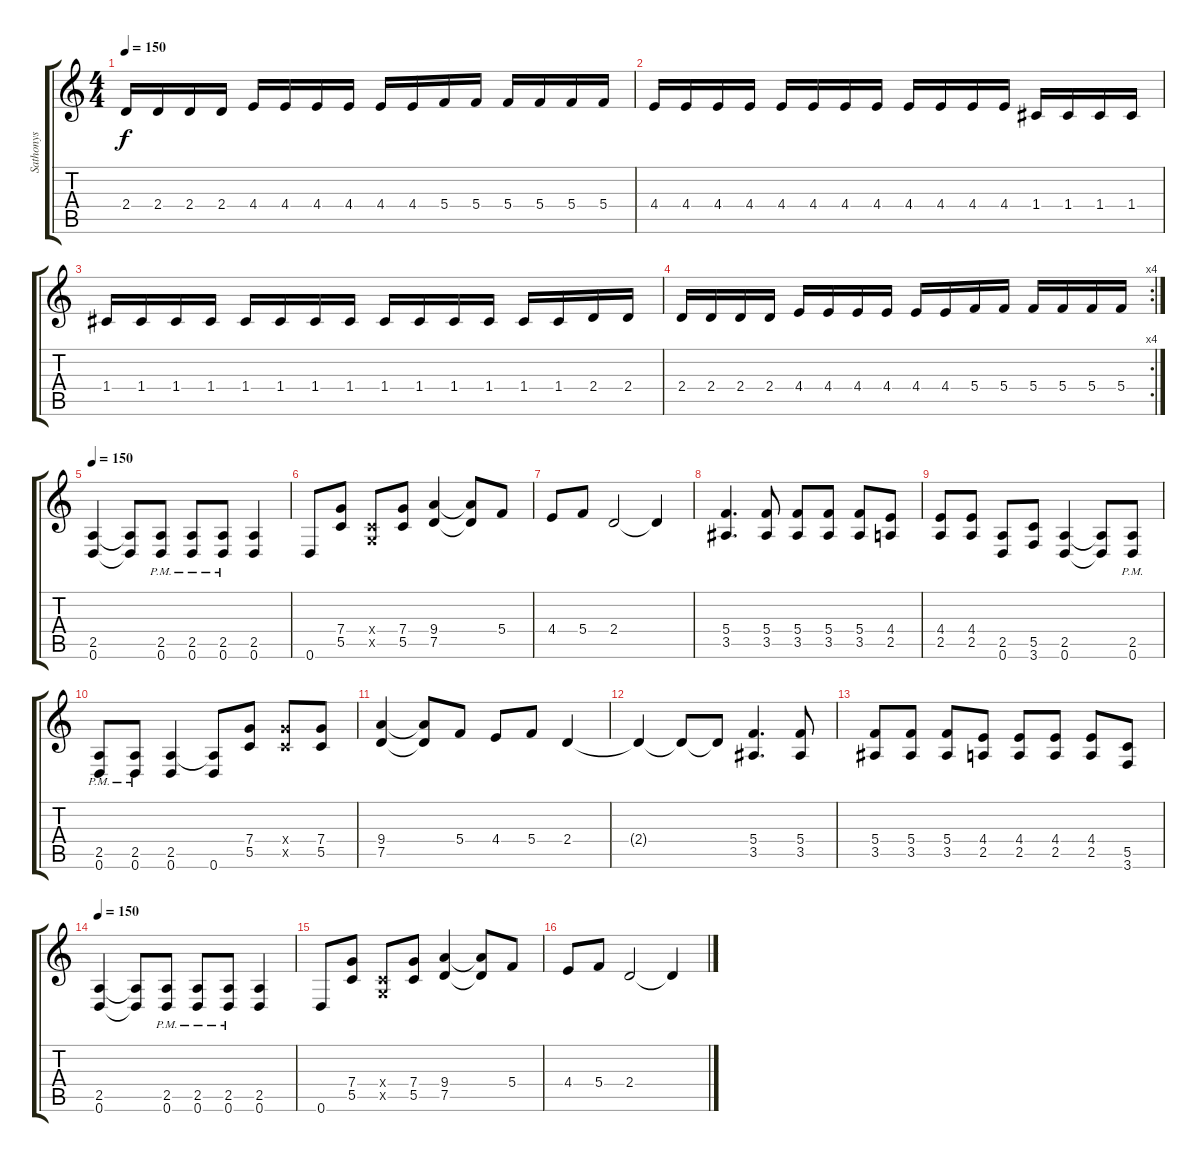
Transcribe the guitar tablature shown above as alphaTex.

\track ("Sathonys" "Sathonys") {instrument distortionguitar}
\staff {score tabs}
\tuning (D4 A3 F3 C3 G2 D2) {hide}
\ts (4 4)
\tempo 150
\clef g2
\ks c
2.4.16{dy f} 2.4.16 2.4.16 2.4.16 4.4.16 4.4.16 4.4.16 4.4.16 4.4.16 4.4.16 5.4.16 5.4.16 5.4.16 5.4.16 5.4.16 5.4.16 |
4.4.16 4.4.16 4.4.16 4.4.16 4.4.16 4.4.16 4.4.16 4.4.16 4.4.16 4.4.16 4.4.16 4.4.16 1.4.16 1.4.16 1.4.16 1.4.16 |
1.4.16 1.4.16 1.4.16 1.4.16 1.4.16 1.4.16 1.4.16 1.4.16 1.4.16 1.4.16 1.4.16 1.4.16 1.4.16 1.4.16 2.4.16 2.4.16 |
\rc 4
2.4.16 2.4.16 2.4.16 2.4.16 4.4.16 4.4.16 4.4.16 4.4.16 4.4.16 4.4.16 5.4.16 5.4.16 5.4.16 5.4.16 5.4.16 5.4.16 |
\tempo 150
(2.5 0.6).4 (2.5{t} 0.6{t}).8 (2.5{pm} 0.6{pm}).8 (2.5{pm} 0.6{pm}).8 (2.5{pm} 0.6{pm}).8 (2.5 0.6).4 |
0.6.8 (7.4 5.5).8 (0.4{x} 0.5{x}).8 (7.4 5.5).8 (9.4 7.5).4 (9.4{t} 7.5{t}).8 5.4.8 |
4.4.8 5.4.8 2.4.2 2.4{t}.4 |
(5.4 3.5).4{d} (5.4 3.5).8 (5.4 3.5).8 (5.4 3.5).8 (5.4 3.5).8 (4.4 2.5).8 |
(4.4 2.5).8 (4.4 2.5).8 (2.5 0.6).8 (5.5 3.6).8 (2.5 0.6).4 (2.5{t} 0.6{t}).8 (2.5{pm} 0.6{pm}).8 |
(2.5{pm} 0.6{pm}).8 (2.5{pm} 0.6{pm}).8 (2.5 0.6).4 (2.5{t} 0.6).8 (7.4 5.5).8 (7.4{x} 5.5{x}).8 (7.4 5.5).8 |
(9.4 7.5).4 (9.4{t} 7.5{t}).8 5.4.8 4.4.8 5.4.8 2.4.4 |
2.4{t}.4 2.4{t}.8 2.4{t}.8 (5.4 3.5).4{d} (5.4 3.5).8 |
(5.4 3.5).8 (5.4 3.5).8 (5.4 3.5).8 (4.4 2.5).8 (4.4 2.5).8 (4.4 2.5).8 (4.4 2.5).8 (5.5 3.6).8 |
\tempo 150
(2.5 0.6).4 (2.5{t} 0.6{t}).8 (2.5{pm} 0.6{pm}).8 (2.5{pm} 0.6{pm}).8 (2.5{pm} 0.6{pm}).8 (2.5 0.6).4 |
0.6.8 (7.4 5.5).8 (0.4{x} 0.5{x}).8 (7.4 5.5).8 (9.4 7.5).4 (9.4{t} 7.5{t}).8 5.4.8 |
4.4.8 5.4.8 2.4.2 2.4{t}.4
